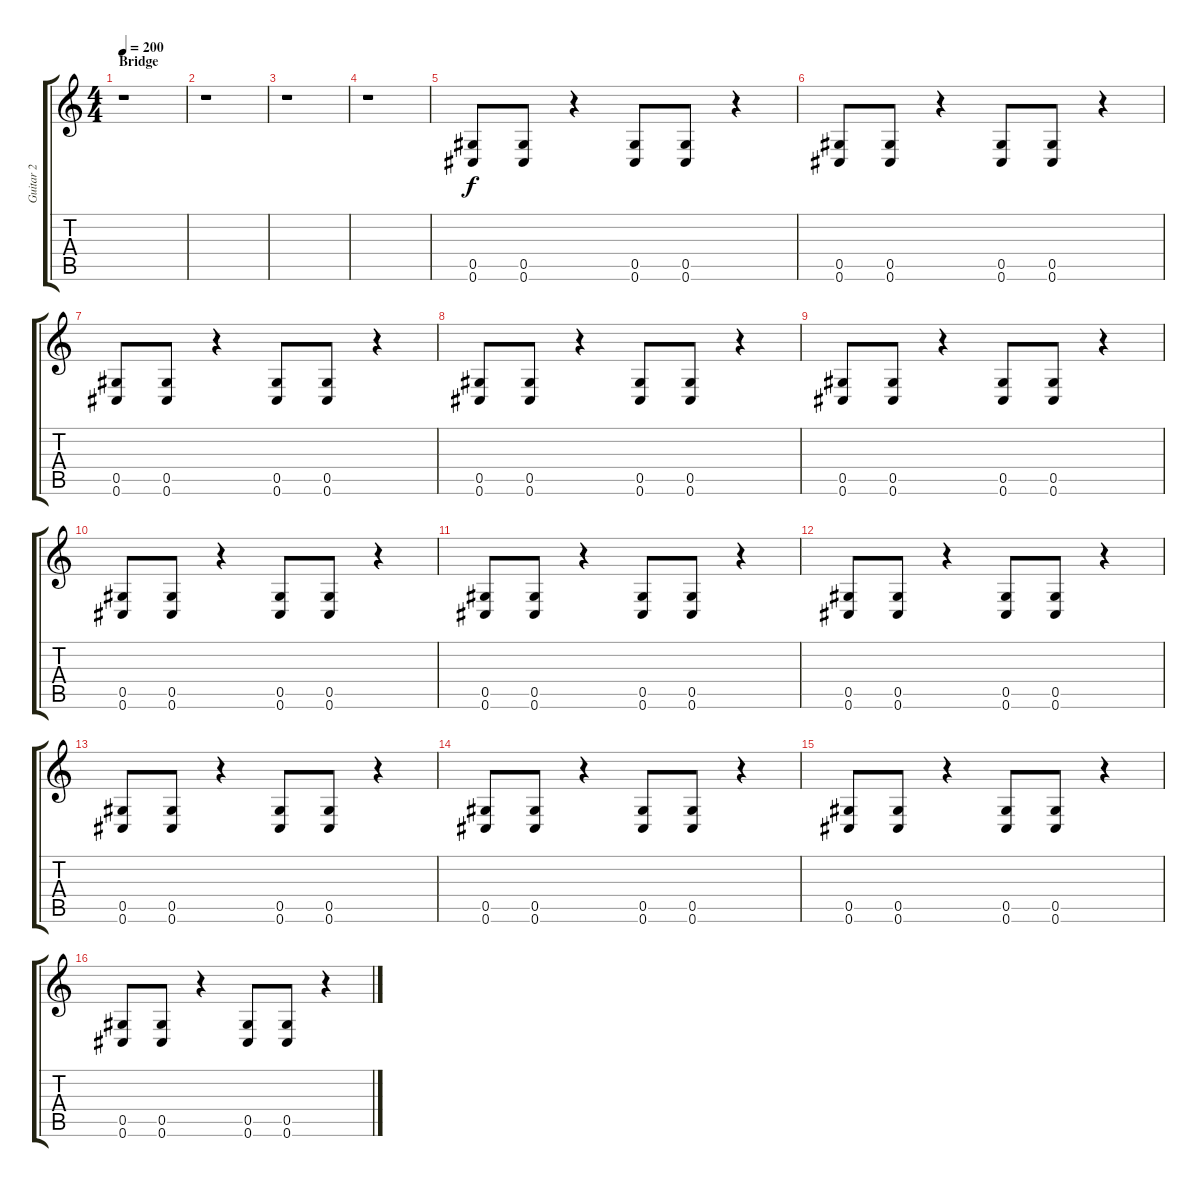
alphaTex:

\track ("Guitar 2" "Guitar 2") {instrument distortionguitar}
\staff {score tabs}
\tuning (Eb4 Bb3 Gb3 Db3 Ab2 Db2) {hide}
\ts (4 4)
\section ("" "Bridge")
\tempo 200
\clef g2
\ks c
r.1{dy f} |
r.1 |
r.1 |
r.1 |
(0.5 0.6).8 (0.5 0.6).8 r.4 (0.5 0.6).8 (0.5 0.6).8 r.4 |
(0.5 0.6).8 (0.5 0.6).8 r.4 (0.5 0.6).8 (0.5 0.6).8 r.4 |
(0.5 0.6).8 (0.5 0.6).8 r.4 (0.5 0.6).8 (0.5 0.6).8 r.4 |
(0.5 0.6).8 (0.5 0.6).8 r.4 (0.5 0.6).8 (0.5 0.6).8 r.4 |
(0.5 0.6).8 (0.5 0.6).8 r.4 (0.5 0.6).8 (0.5 0.6).8 r.4 |
(0.5 0.6).8 (0.5 0.6).8 r.4 (0.5 0.6).8 (0.5 0.6).8 r.4 |
(0.5 0.6).8 (0.5 0.6).8 r.4 (0.5 0.6).8 (0.5 0.6).8 r.4 |
(0.5 0.6).8 (0.5 0.6).8 r.4 (0.5 0.6).8 (0.5 0.6).8 r.4 |
(0.5 0.6).8 (0.5 0.6).8 r.4 (0.5 0.6).8 (0.5 0.6).8 r.4 |
(0.5 0.6).8 (0.5 0.6).8 r.4 (0.5 0.6).8 (0.5 0.6).8 r.4 |
(0.5 0.6).8 (0.5 0.6).8 r.4 (0.5 0.6).8 (0.5 0.6).8 r.4 |
(0.5 0.6).8 (0.5 0.6).8 r.4 (0.5 0.6).8 (0.5 0.6).8 r.4
